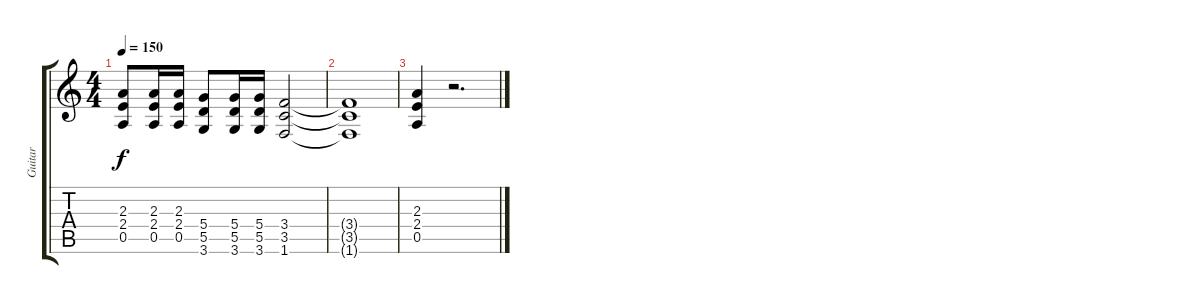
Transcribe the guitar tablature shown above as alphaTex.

\track ("Guitar" "Guitar") {instrument overdrivenguitar}
\staff {score tabs}
\tuning (E4 B3 G3 D3 A2 E2) {hide}
\ts (4 4)
\tempo 150
\clef g2
\ks c
(2.3 2.4 0.5).8{dy f} (2.3 2.4 0.5).16 (2.3 2.4 0.5).16 (5.4 5.5 3.6).8 (5.4 5.5 3.6).16 (5.4 5.5 3.6).16 (3.4 3.5 1.6).2 |
(3.4{t} 3.5{t} 1.6{t}).1 |
(2.3 2.4 0.5).4 r.2{d}
